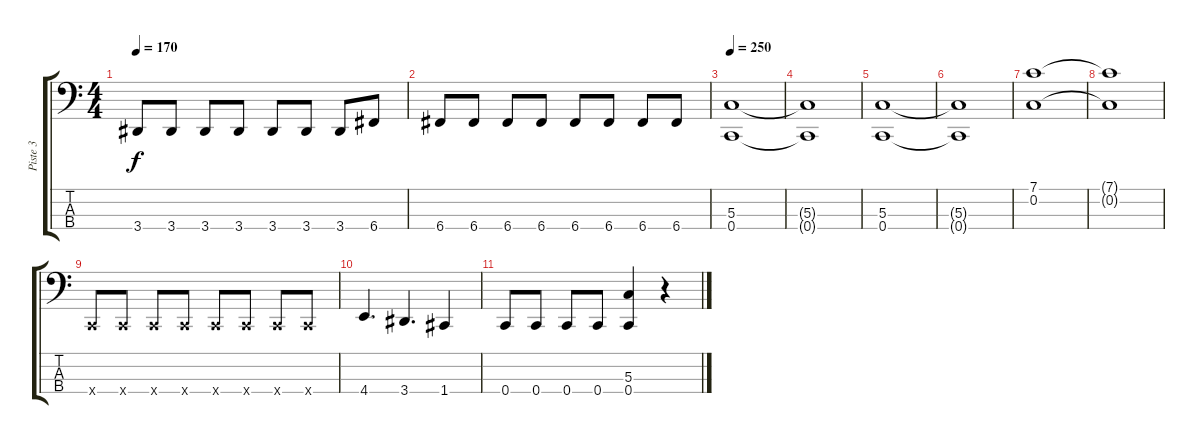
\track ("Piste 3" "Piste 3") {instrument electricbasspick}
\staff {score tabs}
\tuning (F2 C2 G1 C1) {hide}
\ts (4 4)
\tempo 170
\clef f4
\ks c
3.4.8{dy f} 3.4.8 3.4.8 3.4.8 3.4.8 3.4.8 3.4.8 6.4.8 |
6.4.8 6.4.8 6.4.8 6.4.8 6.4.8 6.4.8 6.4.8 6.4.8 |
\tempo 250
(5.3 0.4).1 |
(5.3{t} 0.4{t}).1 |
(5.3 0.4).1 |
(5.3{t} 0.4{t}).1 |
(7.1 0.2).1 |
(7.1{t} 0.2{t}).1 |
0.4{x}.8 0.4{x}.8 0.4{x}.8 0.4{x}.8 0.4{x}.8 0.4{x}.8 0.4{x}.8 0.4{x}.8 |
4.4.4{d} 3.4.4{d} 1.4.4 |
0.4.8 0.4.8 0.4.8 0.4.8 (5.3 0.4).4 r.4
